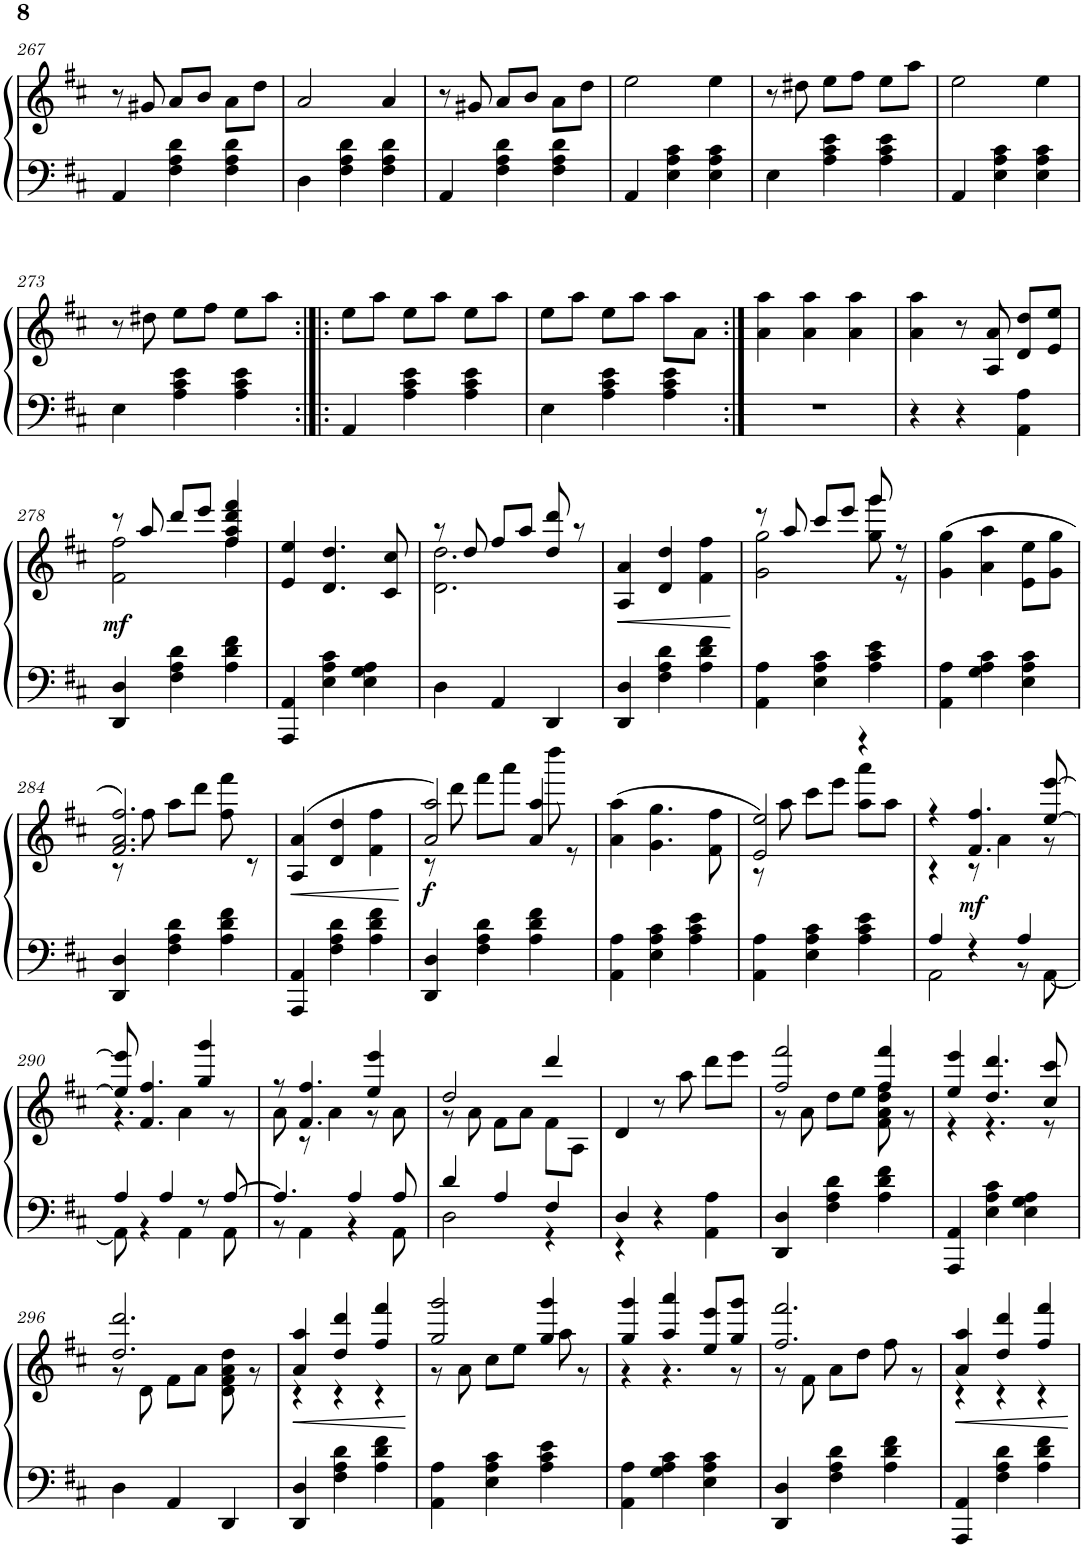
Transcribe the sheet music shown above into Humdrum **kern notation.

**kern	**kern	**dynam
*part1	*part1	*part1
*staff2	*staff1	*staff1/2
*I"Piano	*	*
*I'Pno.	*	*
!!LO:PB:g=z
*clefF4	*clefG2	*
*k[f#c#]	*k[f#c#]	*
*M3/4	*M3/4	*
=267	=267	=267
4AA/	8r	.
.	8g#X/	.
4F#\ 4A\ 4d\	8a/L	.
.	8b/J	.
4F#\ 4A\ 4d\	8a\L	.
.	8dd\J	.
=268	=268	=268
4D\	2a/	.
4F#\ 4A\ 4d\	.	.
4F#\ 4A\ 4d\	4a/	.
=269	=269	=269
4AA/	8r	.
.	8g#X/	.
4F#\ 4A\ 4d\	8a/L	.
.	8b/J	.
4F#\ 4A\ 4d\	8a\L	.
.	8dd\J	.
=270	=270	=270
4AA/	2ee\	.
4E\ 4A\ 4c#\	.	.
4E\ 4A\ 4c#\	4ee\	.
=271	=271	=271
4E\	8r	.
.	8dd#X\	.
4A\ 4c#\ 4e\	8ee\L	.
.	8ff#\J	.
4A\ 4c#\ 4e\	8ee\L	.
.	8aa\J	.
=272	=272	=272
4AA/	2ee\	.
4E\ 4A\ 4c#\	.	.
4E\ 4A\ 4c#\	4ee\	.
!!LO:LB:g=z
=273	=273	=273
4E\	8r	.
.	8dd#X\	.
4A\ 4c#\ 4e\	8ee\L	.
.	8ff#\J	.
4A\ 4c#\ 4e\	8ee\L	.
.	8aa\J	.
=274:|!|:	=274:|!|:	=274:|!|:
4AA/	8ee\L	.
.	8aa\J	.
4A\ 4c#\ 4e\	8ee\L	.
.	8aa\J	.
4A\ 4c#\ 4e\	8ee\L	.
.	8aa\J	.
=275	=275	=275
4E\	8ee\L	.
.	8aa\J	.
4A\ 4c#\ 4e\	8ee\L	.
.	8aa\J	.
4A\ 4c#\ 4e\	8aa\L	.
.	8a\J	.
=276:|!	=276:|!	=276:|!
2.r	4a\ 4aa\	.
.	4a\ 4aa\	.
.	4a\ 4aa\	.
=277	=277	=277
4r	4a\ 4aa\	.
4r	8r	.
.	8A/ 8a/	.
4AA\ 4A\	8d/ 8dd/L	.
.	8e/ 8ee/J	.
!!LO:LB:g=z
=278	=278	=278
*	*^	*
!	!	!	!LO:DY:b
4DD/ 4D/	8r	2f#\ 2ff#\	mf
.	8aa/	.	.
4F#\ 4A\ 4d\	8ddd/L	.	.
.	8eee/J	.	.
4A\ 4d\ 4f#\	4ff#/ 4aa/ 4ddd/ 4fff#/	4ff#\	.
*	*v	*v	*
=279	=279	=279
4AAA/ 4AA/	4e/ 4ee/	.
4E\ 4A\ 4c#\	4.d/ 4.dd/	.
4E\ 4G\ 4A\	.	.
.	8c#/ 8cc#/	.
=280	=280	=280
*	*^	*
4D\	8r	2.d\ 2.dd\	.
.	8dd/	.	.
4AA/	8ff#/L	.	.
.	8aa/J	.	.
4DD/	8dd/ 8ddd/	.	.
.	8r	.	.
*	*v	*v	*
=281	=281	=281
!	!	!LO:HP:b
4DD/ 4D/	4A/ 4a/	<
4F#\ 4A\ 4d\	4d/ 4dd/	.
4A\ 4d\ 4f#\	4f#\ 4ff#\	.
.	.	[
=282	=282	=282
*	*^	*
4AA\ 4A\	8r	2g\ 2gg\	.
.	8aa/	.	.
4E\ 4A\ 4c#\	8ccc#/L	.	.
.	8eee/J	.	.
4A\ 4c#\ 4e\	8ggg/	8gg\ 8ggg\	.
.	8r	8r	.
*	*v	*v	*
=283	=283	=283
4AA\ 4A\	(4g\ 4gg\	.
4G\ 4A\ 4c#\	4a\ 4aa\	.
4E\ 4A\ 4c#\	8e\ 8ee\L	.
.	8g\ 8gg\J	.
!!LO:LB:g=z
=284	=284	=284
*	*^	*
4DD/ 4D/	2.f#/ 2.a/ 2.ff#/)	8r	.
.	.	8ff#\	.
4F#\ 4A\ 4d\	.	8aa\L	.
.	.	8ddd\J	.
4A\ 4d\ 4f#\	.	8ff#\ 8fff#\	.
.	.	8r	.
=285	=285	=285	=285
!	!	!	!LO:HP:b
*	*v	*v	*
4AAA/ 4AA/	(4A/ 4a/	<
4F#\ 4A\ 4d\	4d/ 4dd/	.
4A\ 4d\ 4f#\	4f#\ 4ff#\	.
.	.	[
=286	=286	=286
*	*^	*
!	!	!	!LO:DY:b
4DD/ 4D/	2a/ 2aa/)	8r	f
.	.	8ddd\	.
4F#\ 4A\ 4d\	.	8fff#\L	.
.	.	8aaa\J	.
4A\ 4d\ 4f#\	4a/ 4aa/	8dddd\	.
.	.	8r	.
*	*v	*v	*
=287	=287	=287
4AA\ 4A\	(4a\ 4aa\	.
4E\ 4A\ 4c#\	4.g\ 4.gg\	.
4A\ 4c#\ 4e\	.	.
.	8f#\ 8ff#\	.
=288	=288	=288
*	*^	*
4AA\ 4A\	2e/ 2ee/)	8r	.
.	.	8aa\	.
4E\ 4A\ 4c#\	.	8ccc#\L	.
.	.	8eee\J	.
4A\ 4c#\ 4e\	4r	8aa\ 8aaa\L	.
.	.	8aa\J	.
=289	=289	=289	=289
*^	*	*	*
4A/	2AA\	4r	4r	.
!	!	!	!	!LO:DY:b
4r	.	4.f#/ 4.ff#/	8r	mf
.	.	.	4a\	.
4A/	8r	.	.	.
.	[8AA\	[8ee/ [8eee/	8r	.
!!LO:LB:g=z	!!
=290	=290	=290	=290	=290
4A/	8AA\]	8ee/] 8eee/]	4.r	.
.	4r	4.f#/ 4.ff#/	.	.
4A/	.	.	.	.
.	4AA\	.	4a\	.
8r	.	4gg/ 4ggg/	.	.
[8A/	8AA\	.	8r	.
=291	=291	=291	=291	=291
4.A/]	8r	8r	8a\	.
.	4AA\	4.f#/ 4.ff#/	8r	.
.	.	.	4a\	.
4A/	4r	.	.	.
.	.	4ee/ 4eee/	8r	.
8A/	8AA\	.	8a\	.
=292	=292	=292	=292	=292
4d/	2D\	2dd/	8r	.
.	.	.	8a\	.
4A/	.	.	8f#\L	.
.	.	.	8a\J	.
4F#/	4r	4ddd/	8f#\L	.
.	.	.	8A\J	.
*	*	*v	*v	*
=293	=293	=293	=293
4D/	4r	4d/	.
4r	2ryy	8r	.
.	.	8aa\	.
4AA\ 4A\	.	8ddd\L	.
.	.	8eee\J	.
*v	*v	*	*
=294	=294	=294
*	*^	*
4DD/ 4D/	2ff#/ 2fff#/	8r	.
.	.	8a\	.
4F#\ 4A\ 4d\	.	8dd\L	.
.	.	8ee\J	.
4A\ 4d\ 4f#\	4ff#/ 4fff#/	8f#\ 8a\ 8dd\ 8ff#\	.
.	.	8r	.
=295	=295	=295	=295
4AAA/ 4AA/	4ee/ 4eee/	4r	.
4E\ 4A\ 4c#\	4.dd/ 4.ddd/	4.r	.
4E\ 4G\ 4A\	.	.	.
.	8cc#/ 8ccc#/	8r	.
!!LO:LB:g=z	!!
=296	=296	=296	=296
4D\	2.dd/ 2.ddd/	8r	.
.	.	8d\	.
4AA/	.	8f#\L	.
.	.	8a\J	.
4DD/	.	8d\ 8f#\ 8a\ 8dd\	.
.	.	8r	.
=297	=297	=297	=297
!	!	!	!LO:HP:b
4DD/ 4D/	4a/ 4aa/	4r	<
4F#\ 4A\ 4d\	4dd/ 4ddd/	4r	.
4A\ 4d\ 4f#\	4ff#/ 4fff#/	4r	.
*	*v	*v	*
.	.	[
=298	=298	=298
*	*^	*
4AA\ 4A\	2gg/ 2ggg/	8r	.
.	.	8a\	.
4E\ 4A\ 4c#\	.	8cc#\L	.
.	.	8ee\J	.
4A\ 4c#\ 4e\	4gg/ 4ggg/	8aa\	.
.	.	8r	.
=299	=299	=299	=299
4AA\ 4A\	4gg/ 4ggg/	4r	.
4G\ 4A\ 4c#\	4aa/ 4aaa/	4.r	.
4E\ 4A\ 4c#\	8ee/ 8eee/L	.	.
.	8gg/ 8ggg/J	8r	.
=300	=300	=300	=300
4DD/ 4D/	2.ff#/ 2.fff#/	8r	.
.	.	8f#\	.
4F#\ 4A\ 4d\	.	8a\L	.
.	.	8dd\J	.
4A\ 4d\ 4f#\	.	8ff#\	.
.	.	8r	.
=301	=301	=301	=301
!	!	!	!LO:HP:b
4AAA/ 4AA/	4a/ 4aa/	4r	<
4F#\ 4A\ 4d\	4dd/ 4ddd/	4r	.
4A\ 4d\ 4f#\	4ff#/ 4fff#/	4r	.
*	*v	*v	*
.	.	[
=	=	=
*-	*-	*-
